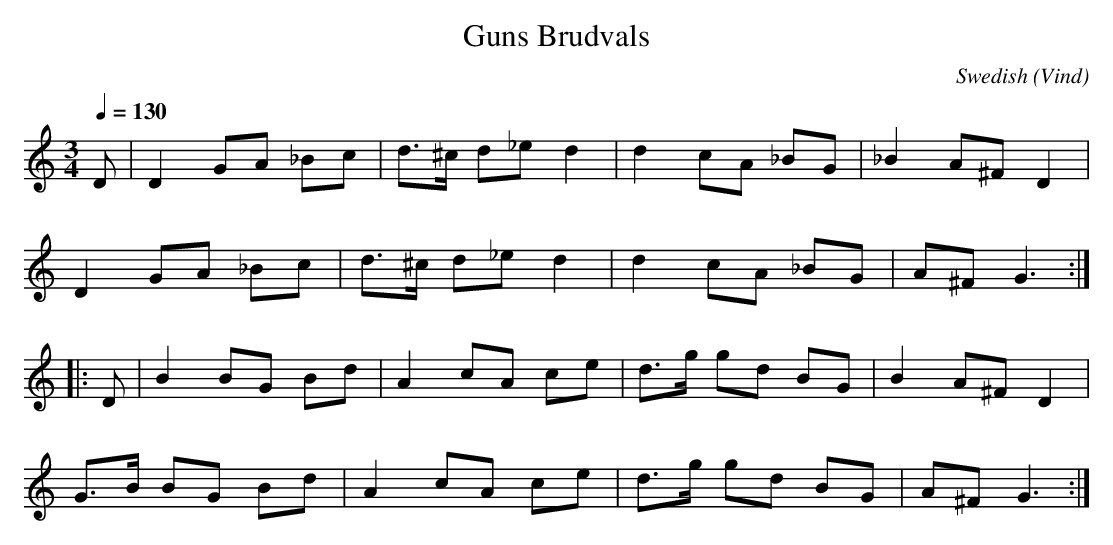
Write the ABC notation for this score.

X:1
T:Guns Brudvals
C:Swedish (Vind)
L:1/8
M:3/4
Q:1/4=130
K:C
D|D2GA _Bc|d3/2^c/2 d_e d2|d2cA _BG|_B2A^F D2|
D2GA _Bc|d3/2^c/2 d_e d2|d2cA _BG|A^F G3:|
|:D|B2BG Bd|A2cA ce|d3/2g/2 gd BG|B2A^F D2|
G3/2B/2 BG Bd|A2cA ce|d3/2g/2 gd BG|A^F G3:|
